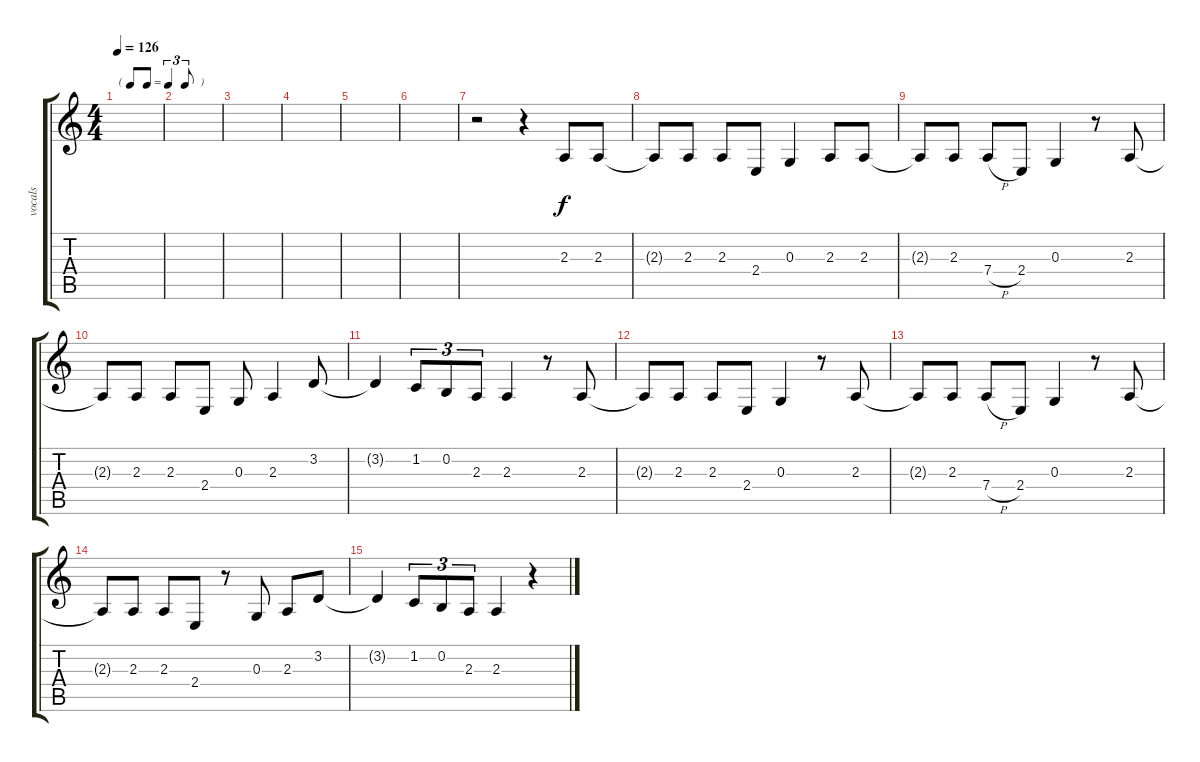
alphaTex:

\track ("vocals" "vocals") {instrument altosax}
\staff {score tabs}
\tuning (E4 B3 G3 D3 A2 E2) {hide}
\ts (4 4)
\tf triplet8th
\tempo 126
\clef g2
\ks c
|
|
|
|
|
|
r.2 r.4 2.3.8 2.3.8 |
2.3{t}.8 2.3.8 2.3.8 2.4.8 0.3.4 2.3.8 2.3.8 |
2.3{t}.8 2.3.8 7.4{h}.8 2.4.8 0.3.4 r.8 2.3.8 |
2.3{t}.8 2.3.8 2.3.8 2.4.8 0.3.8 2.3.4 3.2.8 |
3.2{t}.4 1.2.8{tu (3 2)} 0.2.8{tu (3 2)} 2.3.8{tu (3 2)} 2.3.4 r.8 2.3.8 |
2.3{t}.8 2.3.8 2.3.8 2.4.8 0.3.4 r.8 2.3.8 |
2.3{t}.8 2.3.8 7.4{h}.8 2.4.8 0.3.4 r.8 2.3.8 |
2.3{t}.8 2.3.8 2.3.8 2.4.8 r.8 0.3.8 2.3.8 3.2.8 |
3.2{t}.4 1.2.8{tu (3 2)} 0.2.8{tu (3 2)} 2.3.8{tu (3 2)} 2.3.4 r.4
